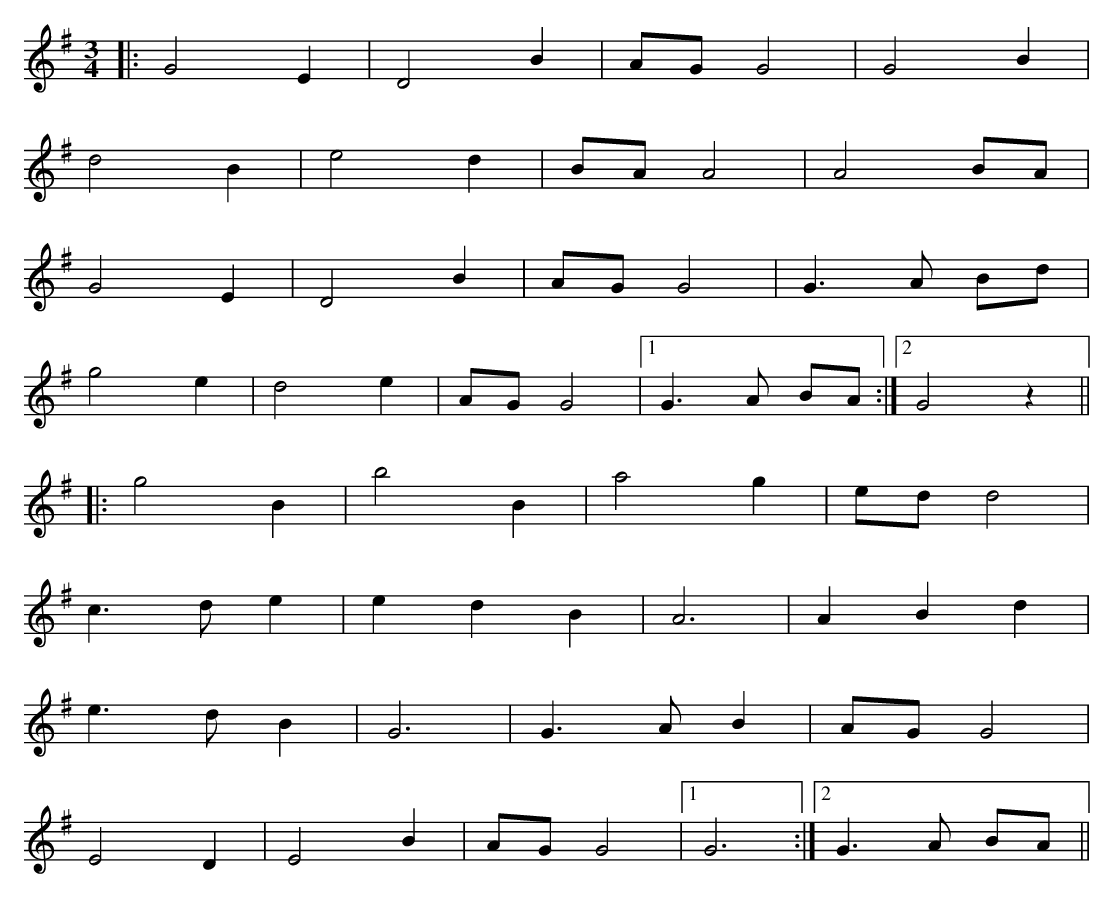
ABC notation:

X:1
M:3/4
K:G
|:G4E2|D4 B2|AGG4|G4 B2|
d4 B2|e4 d2|BAA4|A4 BA|
G4E2|D4 B2|AGG4|G3 A Bd|
g4 e2|d4 e2|AGG4|1 G3A BA:|2 G4 z2||
|:g4 B2|b4 B2|a4 g2|edd4|
c3d e2|e2 d2 B2|A6|A2 B2 d2|
e3d B2|G6|G3A B2|AGG4|
E4 D2|E4 B2|AG G4|1 G6:|2 G3 A BA||
